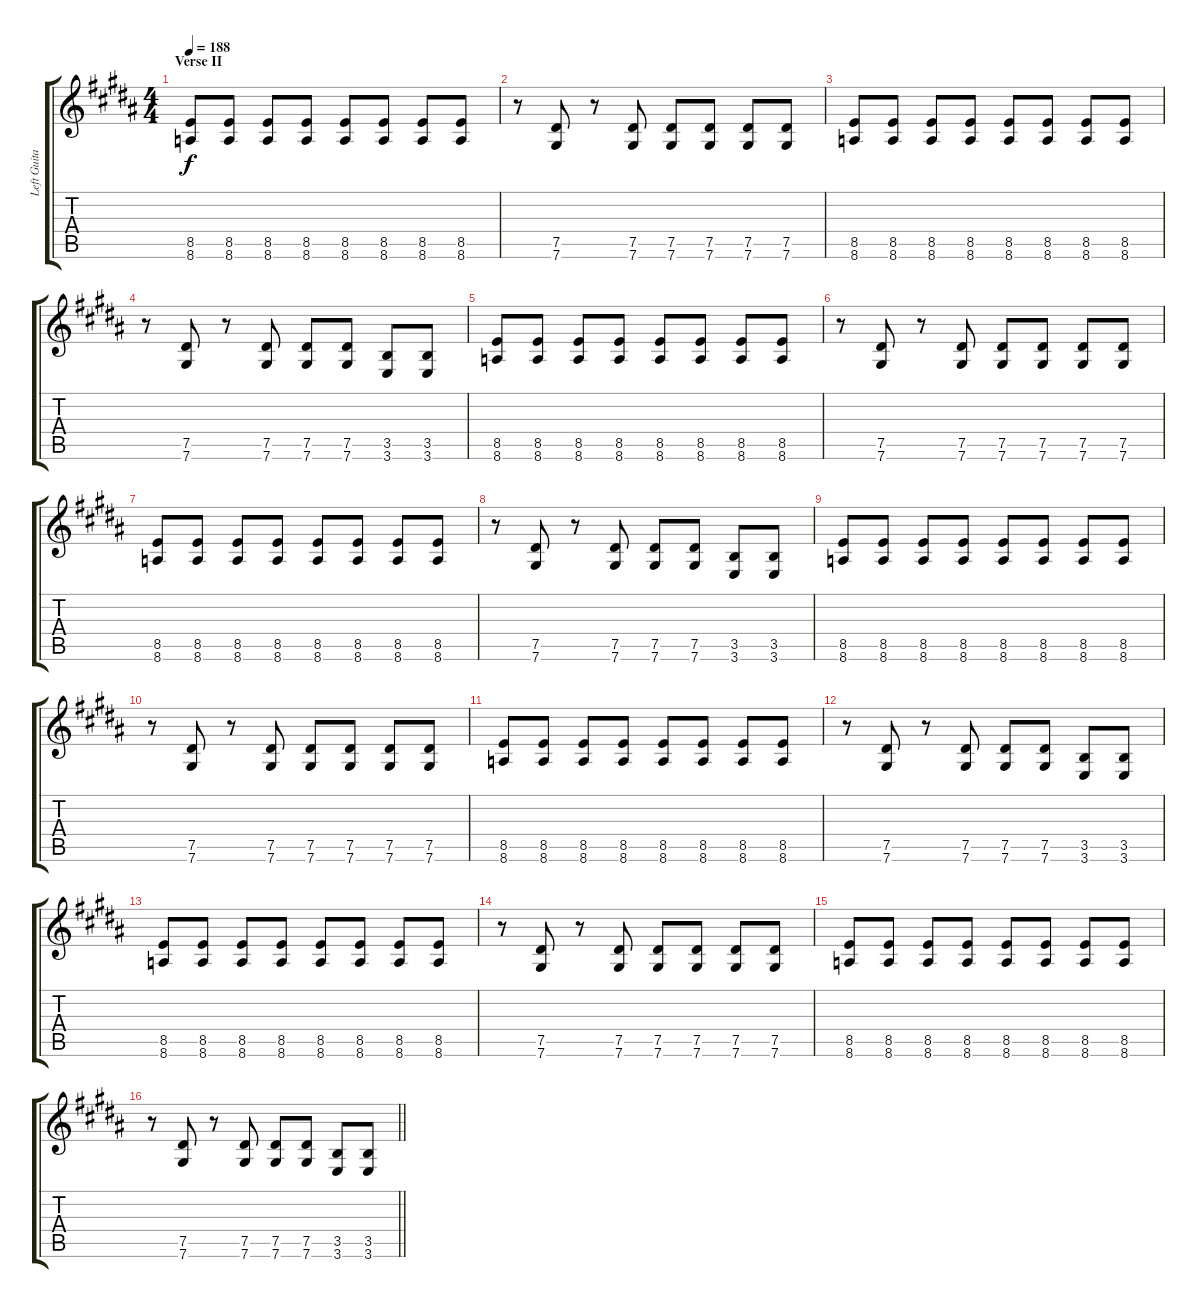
\track ("Left Guitar" "Left Guita") {instrument overdrivenguitar}
\staff {score tabs}
\tuning (Eb4 Bb3 Gb3 Db3 Ab2 Db2) {hide}
\ts (4 4)
\section ("" "Verse II")
\tempo 188
\clef g2
\ks b
(8.5 8.6).8{dy f} (8.5 8.6).8 (8.5 8.6).8 (8.5 8.6).8 (8.5 8.6).8 (8.5 8.6).8 (8.5 8.6).8 (8.5 8.6).8 |
r.8 (7.5 7.6).8 r.8 (7.5 7.6).8 (7.5 7.6).8 (7.5 7.6).8 (7.5 7.6).8 (7.5 7.6).8 |
(8.5 8.6).8 (8.5 8.6).8 (8.5 8.6).8 (8.5 8.6).8 (8.5 8.6).8 (8.5 8.6).8 (8.5 8.6).8 (8.5 8.6).8 |
r.8 (7.5 7.6).8 r.8 (7.5 7.6).8 (7.5 7.6).8 (7.5 7.6).8 (3.5 3.6).8 (3.5 3.6).8 |
(8.5 8.6).8 (8.5 8.6).8 (8.5 8.6).8 (8.5 8.6).8 (8.5 8.6).8 (8.5 8.6).8 (8.5 8.6).8 (8.5 8.6).8 |
r.8 (7.5 7.6).8 r.8 (7.5 7.6).8 (7.5 7.6).8 (7.5 7.6).8 (7.5 7.6).8 (7.5 7.6).8 |
(8.5 8.6).8 (8.5 8.6).8 (8.5 8.6).8 (8.5 8.6).8 (8.5 8.6).8 (8.5 8.6).8 (8.5 8.6).8 (8.5 8.6).8 |
r.8 (7.5 7.6).8 r.8 (7.5 7.6).8 (7.5 7.6).8 (7.5 7.6).8 (3.5 3.6).8 (3.5 3.6).8 |
(8.5 8.6).8 (8.5 8.6).8 (8.5 8.6).8 (8.5 8.6).8 (8.5 8.6).8 (8.5 8.6).8 (8.5 8.6).8 (8.5 8.6).8 |
r.8 (7.5 7.6).8 r.8 (7.5 7.6).8 (7.5 7.6).8 (7.5 7.6).8 (7.5 7.6).8 (7.5 7.6).8 |
(8.5 8.6).8 (8.5 8.6).8 (8.5 8.6).8 (8.5 8.6).8 (8.5 8.6).8 (8.5 8.6).8 (8.5 8.6).8 (8.5 8.6).8 |
r.8 (7.5 7.6).8 r.8 (7.5 7.6).8 (7.5 7.6).8 (7.5 7.6).8 (3.5 3.6).8 (3.5 3.6).8 |
(8.5 8.6).8 (8.5 8.6).8 (8.5 8.6).8 (8.5 8.6).8 (8.5 8.6).8 (8.5 8.6).8 (8.5 8.6).8 (8.5 8.6).8 |
r.8 (7.5 7.6).8 r.8 (7.5 7.6).8 (7.5 7.6).8 (7.5 7.6).8 (7.5 7.6).8 (7.5 7.6).8 |
(8.5 8.6).8 (8.5 8.6).8 (8.5 8.6).8 (8.5 8.6).8 (8.5 8.6).8 (8.5 8.6).8 (8.5 8.6).8 (8.5 8.6).8 |
\barLineRight lightlight
r.8 (7.5 7.6).8 r.8 (7.5 7.6).8 (7.5 7.6).8 (7.5 7.6).8 (3.5 3.6).8 (3.5 3.6).8
